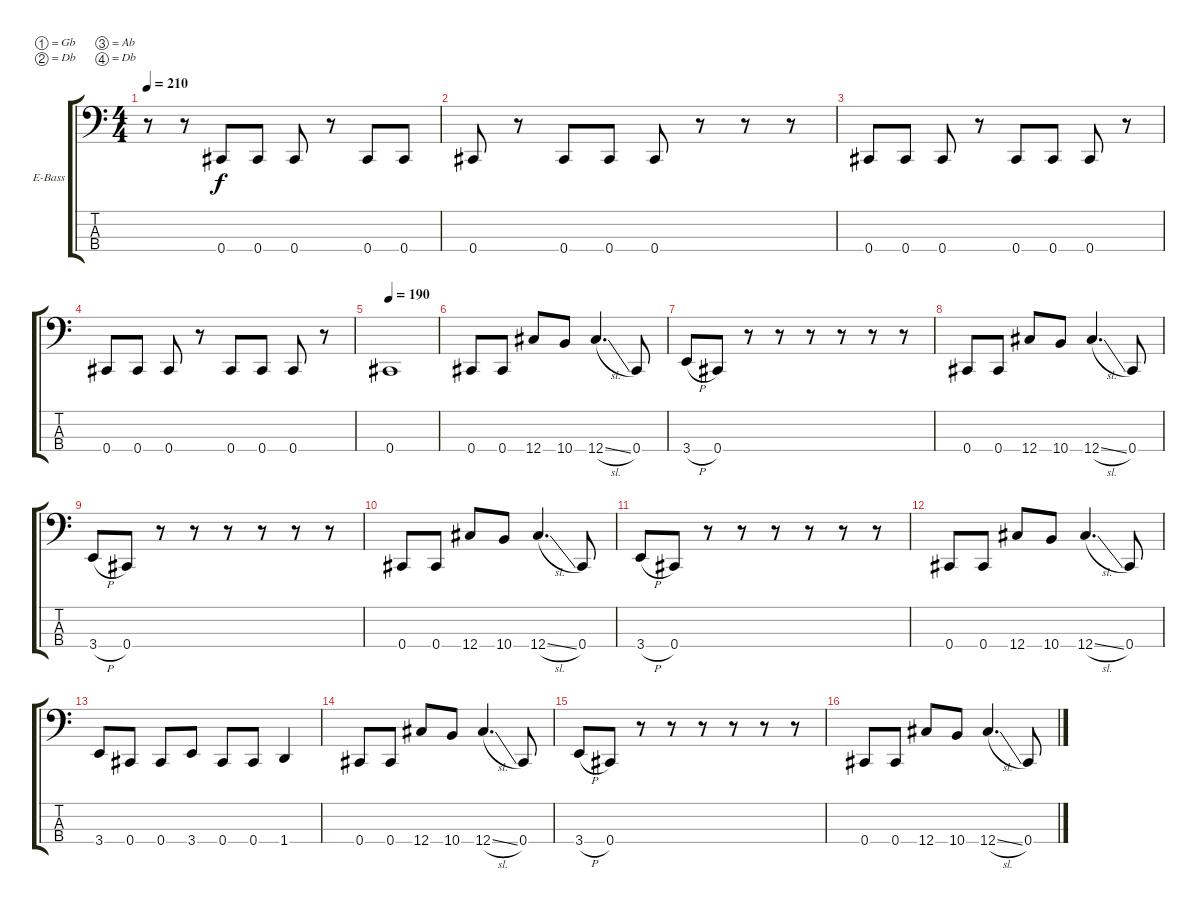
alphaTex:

\defaultSystemsLayout 4
\bracketExtendMode groupsimilarinstruments
\firstSystemTrackNameOrientation horizontal
\otherSystemsTrackNameOrientation horizontal
\track ("Electric Bass" "E-Bass") {instrument electricbassfinger}
\staff {score tabs}
\tuning (Gb2 Db2 Ab1 Db1)
\ts (4 4)
\tempo 210
\clef f4
\ks c
r.8{dy f} r.8 0.4.8 0.4.8 0.4.8 r.8 0.4.8 0.4.8 |
0.4.8 r.8 0.4.8 0.4.8 0.4.8 r.8 r.8 r.8 |
0.4.8 0.4.8 0.4.8 r.8 0.4.8 0.4.8 0.4.8 r.8 |
0.4.8 0.4.8 0.4.8 r.8 0.4.8 0.4.8 0.4.8 r.8 |
\tempo 190
0.4.1 |
0.4.8 0.4.8 12.4.8 10.4.8 12.4{sl}.4{d} 0.4.8 |
3.4{h}.8 0.4.8 r.8 r.8 r.8 r.8 r.8 r.8 |
0.4.8 0.4.8 12.4.8 10.4.8 12.4{sl}.4{d} 0.4.8 |
3.4{h}.8 0.4.8 r.8 r.8 r.8 r.8 r.8 r.8 |
0.4.8 0.4.8 12.4.8 10.4.8 12.4{sl}.4{d} 0.4.8 |
3.4{h}.8 0.4.8 r.8 r.8 r.8 r.8 r.8 r.8 |
0.4.8 0.4.8 12.4.8 10.4.8 12.4{sl}.4{d} 0.4.8 |
3.4.8 0.4.8 0.4.8 3.4.8 0.4.8 0.4.8 1.4.4 |
0.4.8 0.4.8 12.4.8 10.4.8 12.4{sl}.4{d} 0.4.8 |
3.4{h}.8 0.4.8 r.8 r.8 r.8 r.8 r.8 r.8 |
0.4.8 0.4.8 12.4.8 10.4.8 12.4{sl}.4{d} 0.4.8
